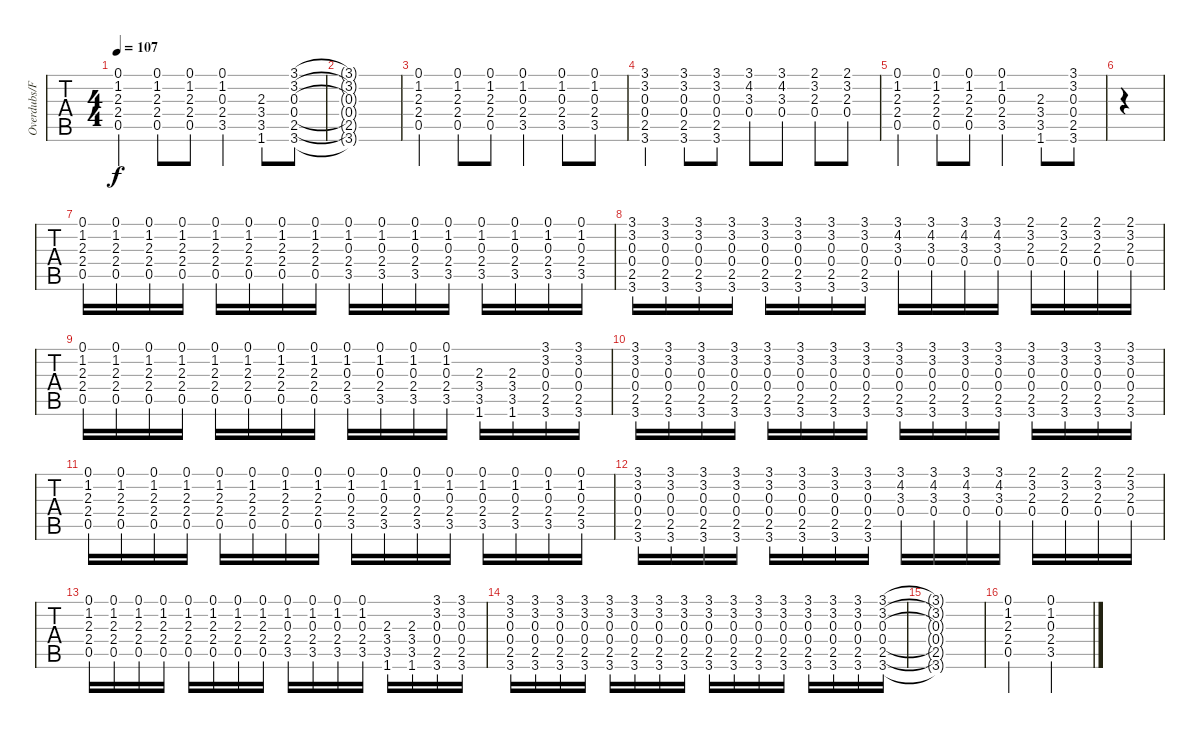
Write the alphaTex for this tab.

\track ("Overdubs/Fills/Acoustic" "Overdubs/F") {instrument acousticguitarsteel}
\staff {tabs}
\tuning (D4 A3 F3 C3 G2 D2) {hide}
\ts (4 4)
\tempo 107
\clef g2
\ks c
(0.1 1.2 2.3 2.4 0.5).4{dy f} (0.1 1.2 2.3 2.4 0.5).8 (0.1 1.2 2.3 2.4 0.5).8 (0.1 1.2 0.3 2.4 3.5).4 (2.3 3.4 3.5 1.6).8 (3.1 3.2 0.3 0.4 2.5 3.6).8 |
(3.1{t} 3.2{t} 0.3{t} 0.4{t} 2.5{t} 3.6{t}).1 |
(0.1 1.2 2.3 2.4 0.5).4{volume 15} (0.1 1.2 2.3 2.4 0.5).8 (0.1 1.2 2.3 2.4 0.5).8 (0.1 1.2 0.3 2.4 3.5).4 (0.1 1.2 0.3 2.4 3.5).8 (0.1 1.2 0.3 2.4 3.5).8 |
(3.1 3.2 0.3 0.4 2.5 3.6).4 (3.1 3.2 0.3 0.4 2.5 3.6).8 (3.1 3.2 0.3 0.4 2.5 3.6).8 (3.1 4.2 3.3 0.4).8 (3.1 4.2 3.3 0.4).8 (2.1 3.2 2.3 0.4).8 (2.1 3.2 2.3 0.4).8 |
(0.1 1.2 2.3 2.4 0.5).4 (0.1 1.2 2.3 2.4 0.5).8 (0.1 1.2 2.3 2.4 0.5).8 (0.1 1.2 0.3 2.4 3.5).4 (2.3 3.4 3.5 1.6).8 (3.1 3.2 0.3 0.4 2.5 3.6).8 |
|
(0.1 1.2 2.3 2.4 0.5).16{instrument overdrivenguitar} (0.1 1.2 2.3 2.4 0.5).16 (0.1 1.2 2.3 2.4 0.5).16 (0.1 1.2 2.3 2.4 0.5).16 (0.1 1.2 2.3 2.4 0.5).16 (0.1 1.2 2.3 2.4 0.5).16 (0.1 1.2 2.3 2.4 0.5).16 (0.1 1.2 2.3 2.4 0.5).16 (0.1 1.2 0.3 2.4 3.5).16 (0.1 1.2 0.3 2.4 3.5).16 (0.1 1.2 0.3 2.4 3.5).16 (0.1 1.2 0.3 2.4 3.5).16 (0.1 1.2 0.3 2.4 3.5).16 (0.1 1.2 0.3 2.4 3.5).16 (0.1 1.2 0.3 2.4 3.5).16 (0.1 1.2 0.3 2.4 3.5).16 |
(3.1 3.2 0.3 0.4 2.5 3.6).16 (3.1 3.2 0.3 0.4 2.5 3.6).16 (3.1 3.2 0.3 0.4 2.5 3.6).16 (3.1 3.2 0.3 0.4 2.5 3.6).16 (3.1 3.2 0.3 0.4 2.5 3.6).16 (3.1 3.2 0.3 0.4 2.5 3.6).16 (3.1 3.2 0.3 0.4 2.5 3.6).16 (3.1 3.2 0.3 0.4 2.5 3.6).16 (3.1 4.2 3.3 0.4).16 (3.1 4.2 3.3 0.4).16 (3.1 4.2 3.3 0.4).16 (3.1 4.2 3.3 0.4).16 (2.1 3.2 2.3 0.4).16 (2.1 3.2 2.3 0.4).16 (2.1 3.2 2.3 0.4).16 (2.1 3.2 2.3 0.4).16 |
(0.1 1.2 2.3 2.4 0.5).16 (0.1 1.2 2.3 2.4 0.5).16 (0.1 1.2 2.3 2.4 0.5).16 (0.1 1.2 2.3 2.4 0.5).16 (0.1 1.2 2.3 2.4 0.5).16 (0.1 1.2 2.3 2.4 0.5).16 (0.1 1.2 2.3 2.4 0.5).16 (0.1 1.2 2.3 2.4 0.5).16 (0.1 1.2 0.3 2.4 3.5).16 (0.1 1.2 0.3 2.4 3.5).16 (0.1 1.2 0.3 2.4 3.5).16 (0.1 1.2 0.3 2.4 3.5).16 (2.3 3.4 3.5 1.6).16 (2.3 3.4 3.5 1.6).16 (3.1 3.2 0.3 0.4 2.5 3.6).16 (3.1 3.2 0.3 0.4 2.5 3.6).16 |
(3.1 3.2 0.3 0.4 2.5 3.6).16 (3.1 3.2 0.3 0.4 2.5 3.6).16 (3.1 3.2 0.3 0.4 2.5 3.6).16 (3.1 3.2 0.3 0.4 2.5 3.6).16 (3.1 3.2 0.3 0.4 2.5 3.6).16 (3.1 3.2 0.3 0.4 2.5 3.6).16 (3.1 3.2 0.3 0.4 2.5 3.6).16 (3.1 3.2 0.3 0.4 2.5 3.6).16 (3.1 3.2 0.3 0.4 2.5 3.6).16 (3.1 3.2 0.3 0.4 2.5 3.6).16 (3.1 3.2 0.3 0.4 2.5 3.6).16 (3.1 3.2 0.3 0.4 2.5 3.6).16 (3.1 3.2 0.3 0.4 2.5 3.6).16 (3.1 3.2 0.3 0.4 2.5 3.6).16 (3.1 3.2 0.3 0.4 2.5 3.6).16 (3.1 3.2 0.3 0.4 2.5 3.6).16 |
(0.1 1.2 2.3 2.4 0.5).16{instrument overdrivenguitar} (0.1 1.2 2.3 2.4 0.5).16 (0.1 1.2 2.3 2.4 0.5).16 (0.1 1.2 2.3 2.4 0.5).16 (0.1 1.2 2.3 2.4 0.5).16 (0.1 1.2 2.3 2.4 0.5).16 (0.1 1.2 2.3 2.4 0.5).16 (0.1 1.2 2.3 2.4 0.5).16 (0.1 1.2 0.3 2.4 3.5).16 (0.1 1.2 0.3 2.4 3.5).16 (0.1 1.2 0.3 2.4 3.5).16 (0.1 1.2 0.3 2.4 3.5).16 (0.1 1.2 0.3 2.4 3.5).16 (0.1 1.2 0.3 2.4 3.5).16 (0.1 1.2 0.3 2.4 3.5).16 (0.1 1.2 0.3 2.4 3.5).16 |
(3.1 3.2 0.3 0.4 2.5 3.6).16 (3.1 3.2 0.3 0.4 2.5 3.6).16 (3.1 3.2 0.3 0.4 2.5 3.6).16 (3.1 3.2 0.3 0.4 2.5 3.6).16 (3.1 3.2 0.3 0.4 2.5 3.6).16 (3.1 3.2 0.3 0.4 2.5 3.6).16 (3.1 3.2 0.3 0.4 2.5 3.6).16 (3.1 3.2 0.3 0.4 2.5 3.6).16 (3.1 4.2 3.3 0.4).16 (3.1 4.2 3.3 0.4).16 (3.1 4.2 3.3 0.4).16 (3.1 4.2 3.3 0.4).16 (2.1 3.2 2.3 0.4).16 (2.1 3.2 2.3 0.4).16 (2.1 3.2 2.3 0.4).16 (2.1 3.2 2.3 0.4).16 |
(0.1 1.2 2.3 2.4 0.5).16 (0.1 1.2 2.3 2.4 0.5).16 (0.1 1.2 2.3 2.4 0.5).16 (0.1 1.2 2.3 2.4 0.5).16 (0.1 1.2 2.3 2.4 0.5).16 (0.1 1.2 2.3 2.4 0.5).16 (0.1 1.2 2.3 2.4 0.5).16 (0.1 1.2 2.3 2.4 0.5).16 (0.1 1.2 0.3 2.4 3.5).16 (0.1 1.2 0.3 2.4 3.5).16 (0.1 1.2 0.3 2.4 3.5).16 (0.1 1.2 0.3 2.4 3.5).16 (2.3 3.4 3.5 1.6).16 (2.3 3.4 3.5 1.6).16 (3.1 3.2 0.3 0.4 2.5 3.6).16 (3.1 3.2 0.3 0.4 2.5 3.6).16 |
(3.1 3.2 0.3 0.4 2.5 3.6).16 (3.1 3.2 0.3 0.4 2.5 3.6).16 (3.1 3.2 0.3 0.4 2.5 3.6).16 (3.1 3.2 0.3 0.4 2.5 3.6).16 (3.1 3.2 0.3 0.4 2.5 3.6).16 (3.1 3.2 0.3 0.4 2.5 3.6).16 (3.1 3.2 0.3 0.4 2.5 3.6).16 (3.1 3.2 0.3 0.4 2.5 3.6).16 (3.1 3.2 0.3 0.4 2.5 3.6).16 (3.1 3.2 0.3 0.4 2.5 3.6).16 (3.1 3.2 0.3 0.4 2.5 3.6).16 (3.1 3.2 0.3 0.4 2.5 3.6).16 (3.1 3.2 0.3 0.4 2.5 3.6).16 (3.1 3.2 0.3 0.4 2.5 3.6).16 (3.1 3.2 0.3 0.4 2.5 3.6).16 (3.1 3.2 0.3 0.4 2.5 3.6).16 |
(3.1{t} 3.2{t} 0.3{t} 0.4{t} 2.5{t} 3.6{t}).1{volume 5} |
(0.1 1.2 2.3 2.4 0.5).2{volume 16 instrument acousticguitarsteel} (0.1 1.2 0.3 2.4 3.5).2
